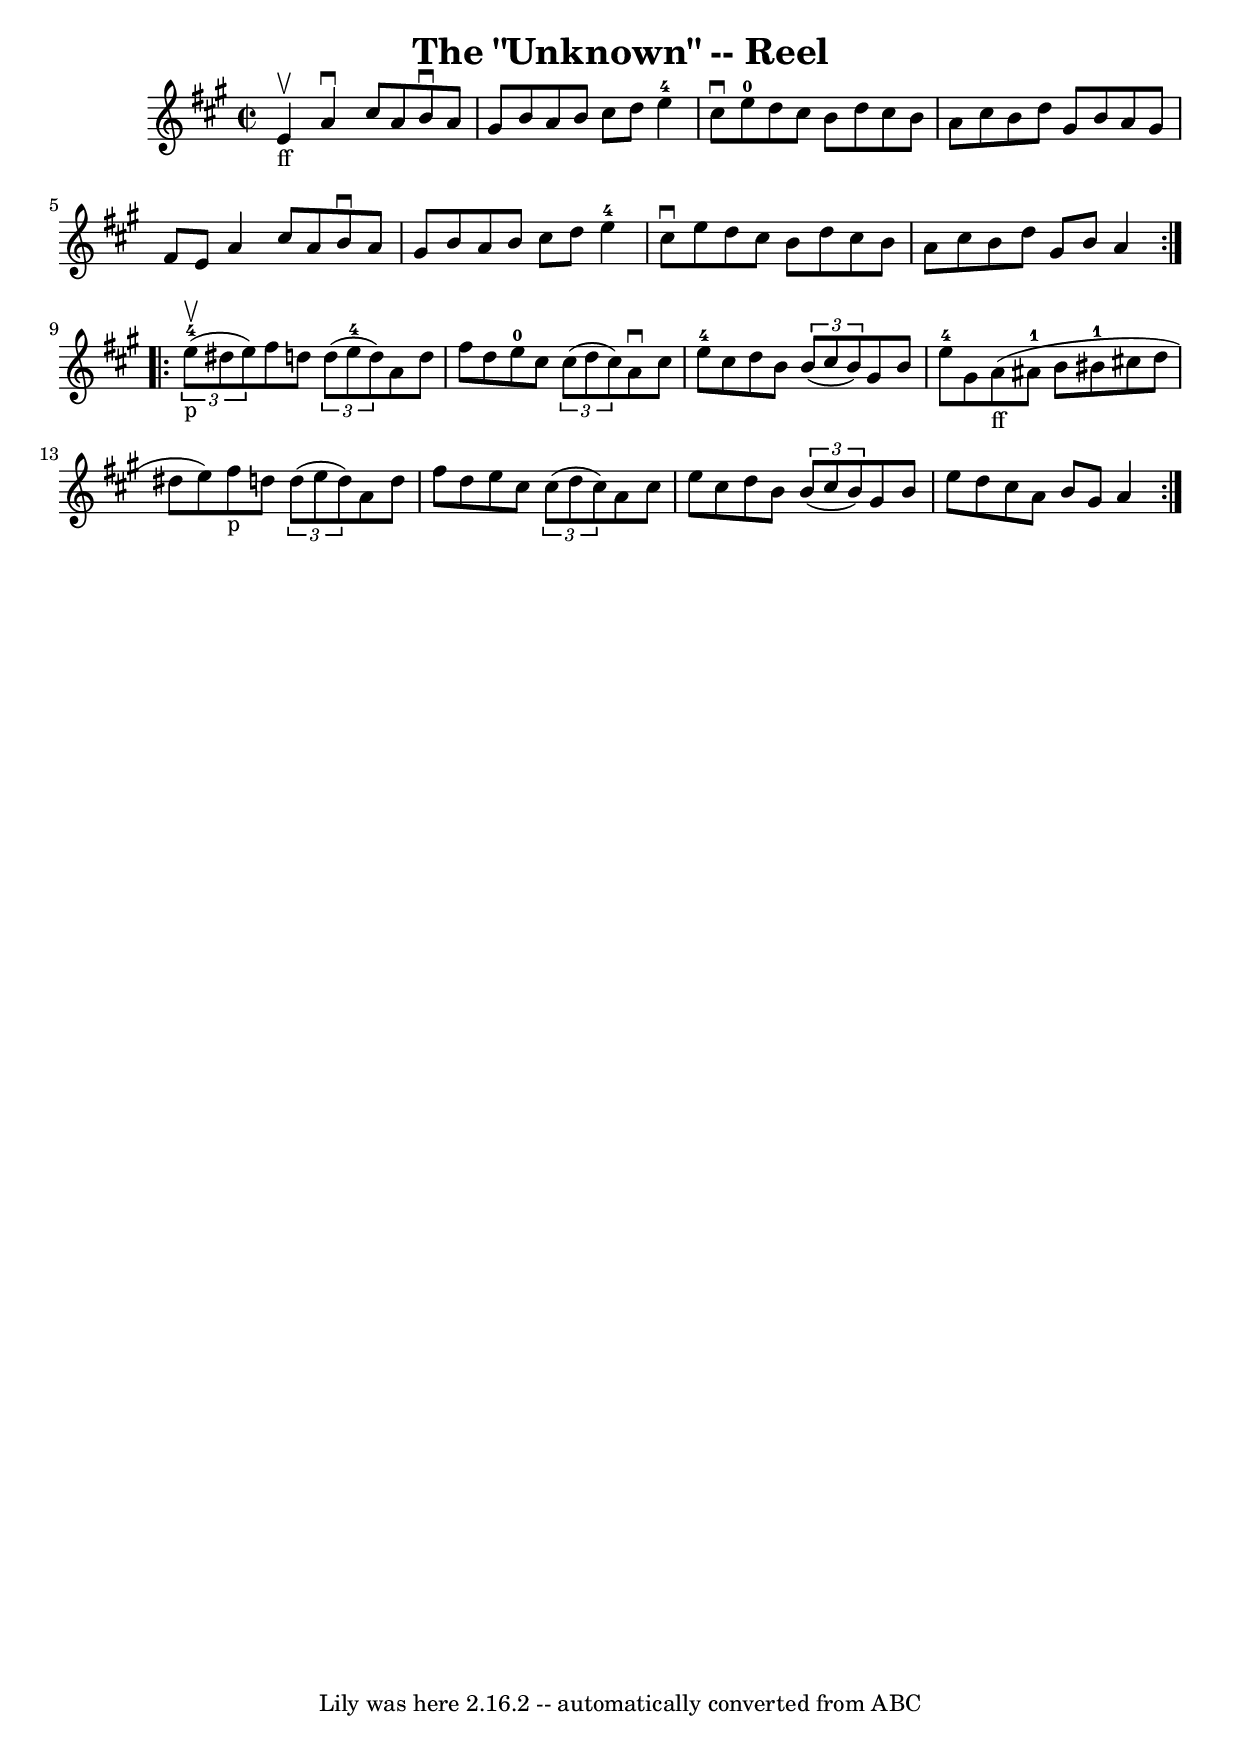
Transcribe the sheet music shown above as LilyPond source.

\version "2.16.2"
\include "Mammoth.ily"
\header {
  %% book = "Ryan's Mammoth Collection"
  crossRefNumber = "1"
  footnotes = "\\\\316"
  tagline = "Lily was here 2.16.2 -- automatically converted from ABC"
  title = "The \"Unknown\" -- Reel"

}
voicedefault =  {



  \repeat volta 2 {

    \override Staff.TimeSignature #'style = #'C
    \time 2/2 
    \key a \major
    e'4_"ff"^\upbow |
    a'4^\downbow   
    cis''8 a'8 b'8^\downbow a'8 gis'8 b'8    |
    a'8 b'8   
    cis''8 d''8 e''4-4 cis''8^\downbow e''8-0   |
    d''8 
    cis''8 b'8 d''8 cis''8 b'8 a'8 cis''8    |
    b'8    
    d''8 gis'8 b'8 a'8 gis'8 fis'8 e'8    |
    a'4    
    cis''8 a'8 b'8^\downbow a'8 gis'8 b'8    |
    a'8 b'8   
    cis''8 d''8 e''4-4 cis''8^\downbow e''8    |
    d''8    
    cis''8 b'8 d''8 cis''8 b'8 a'8 cis''8    |
    b'8    
    d''8 gis'8 b'8 a'4    
  }     
  \repeat volta 2 {
    \times 2/3 { e''8 
		-4_"p"^\upbow(dis''8 e''8) 
	       } |
    fis''8 d''!8    
    \times 2/3 { d''8 (e''8-4 d''8) 
	       } a'8 d''8 fis''8 d''8  
    |
    e''8-0 cis''8    \times 2/3 { cis''8 (d''8 cis''8  
				) 
				} a'8^\downbow cis''8 e''8-4 cis''8    |
    d''8 b'8   
    \times 2/3 { b'8 (cis''8 b'8) 
	       } gis'8 b'8 e''8-4 gis'8 
    |
    a'8_"ff"(ais'8-1 b'8 bis'8-1 cis''!8    
    d''8 dis''8 e''8)   |
    fis''8_"p" d''!8    \times 2/3 { 
      d''8 (e''8 d''8) 
    } a'8 d''8 fis''8 d''8    |
    
    e''8 cis''8    \times 2/3 { cis''8 (d''8 cis''8) 
			      } a'8    
    cis''8 e''8 cis''8    |
    d''8 b'8    \times 2/3 { b'8 (
			     cis''8 b'8) 
			   } gis'8 b'8 e''8 d''8    |
    cis''8 a'8  
    b'8 gis'8 a'4    
  }   

}

\score{
  <<

    \context Staff="default"
    {
      \voicedefault 
      
    }

  >>
  \layout {
    
  }
  \midi {
  }

}
